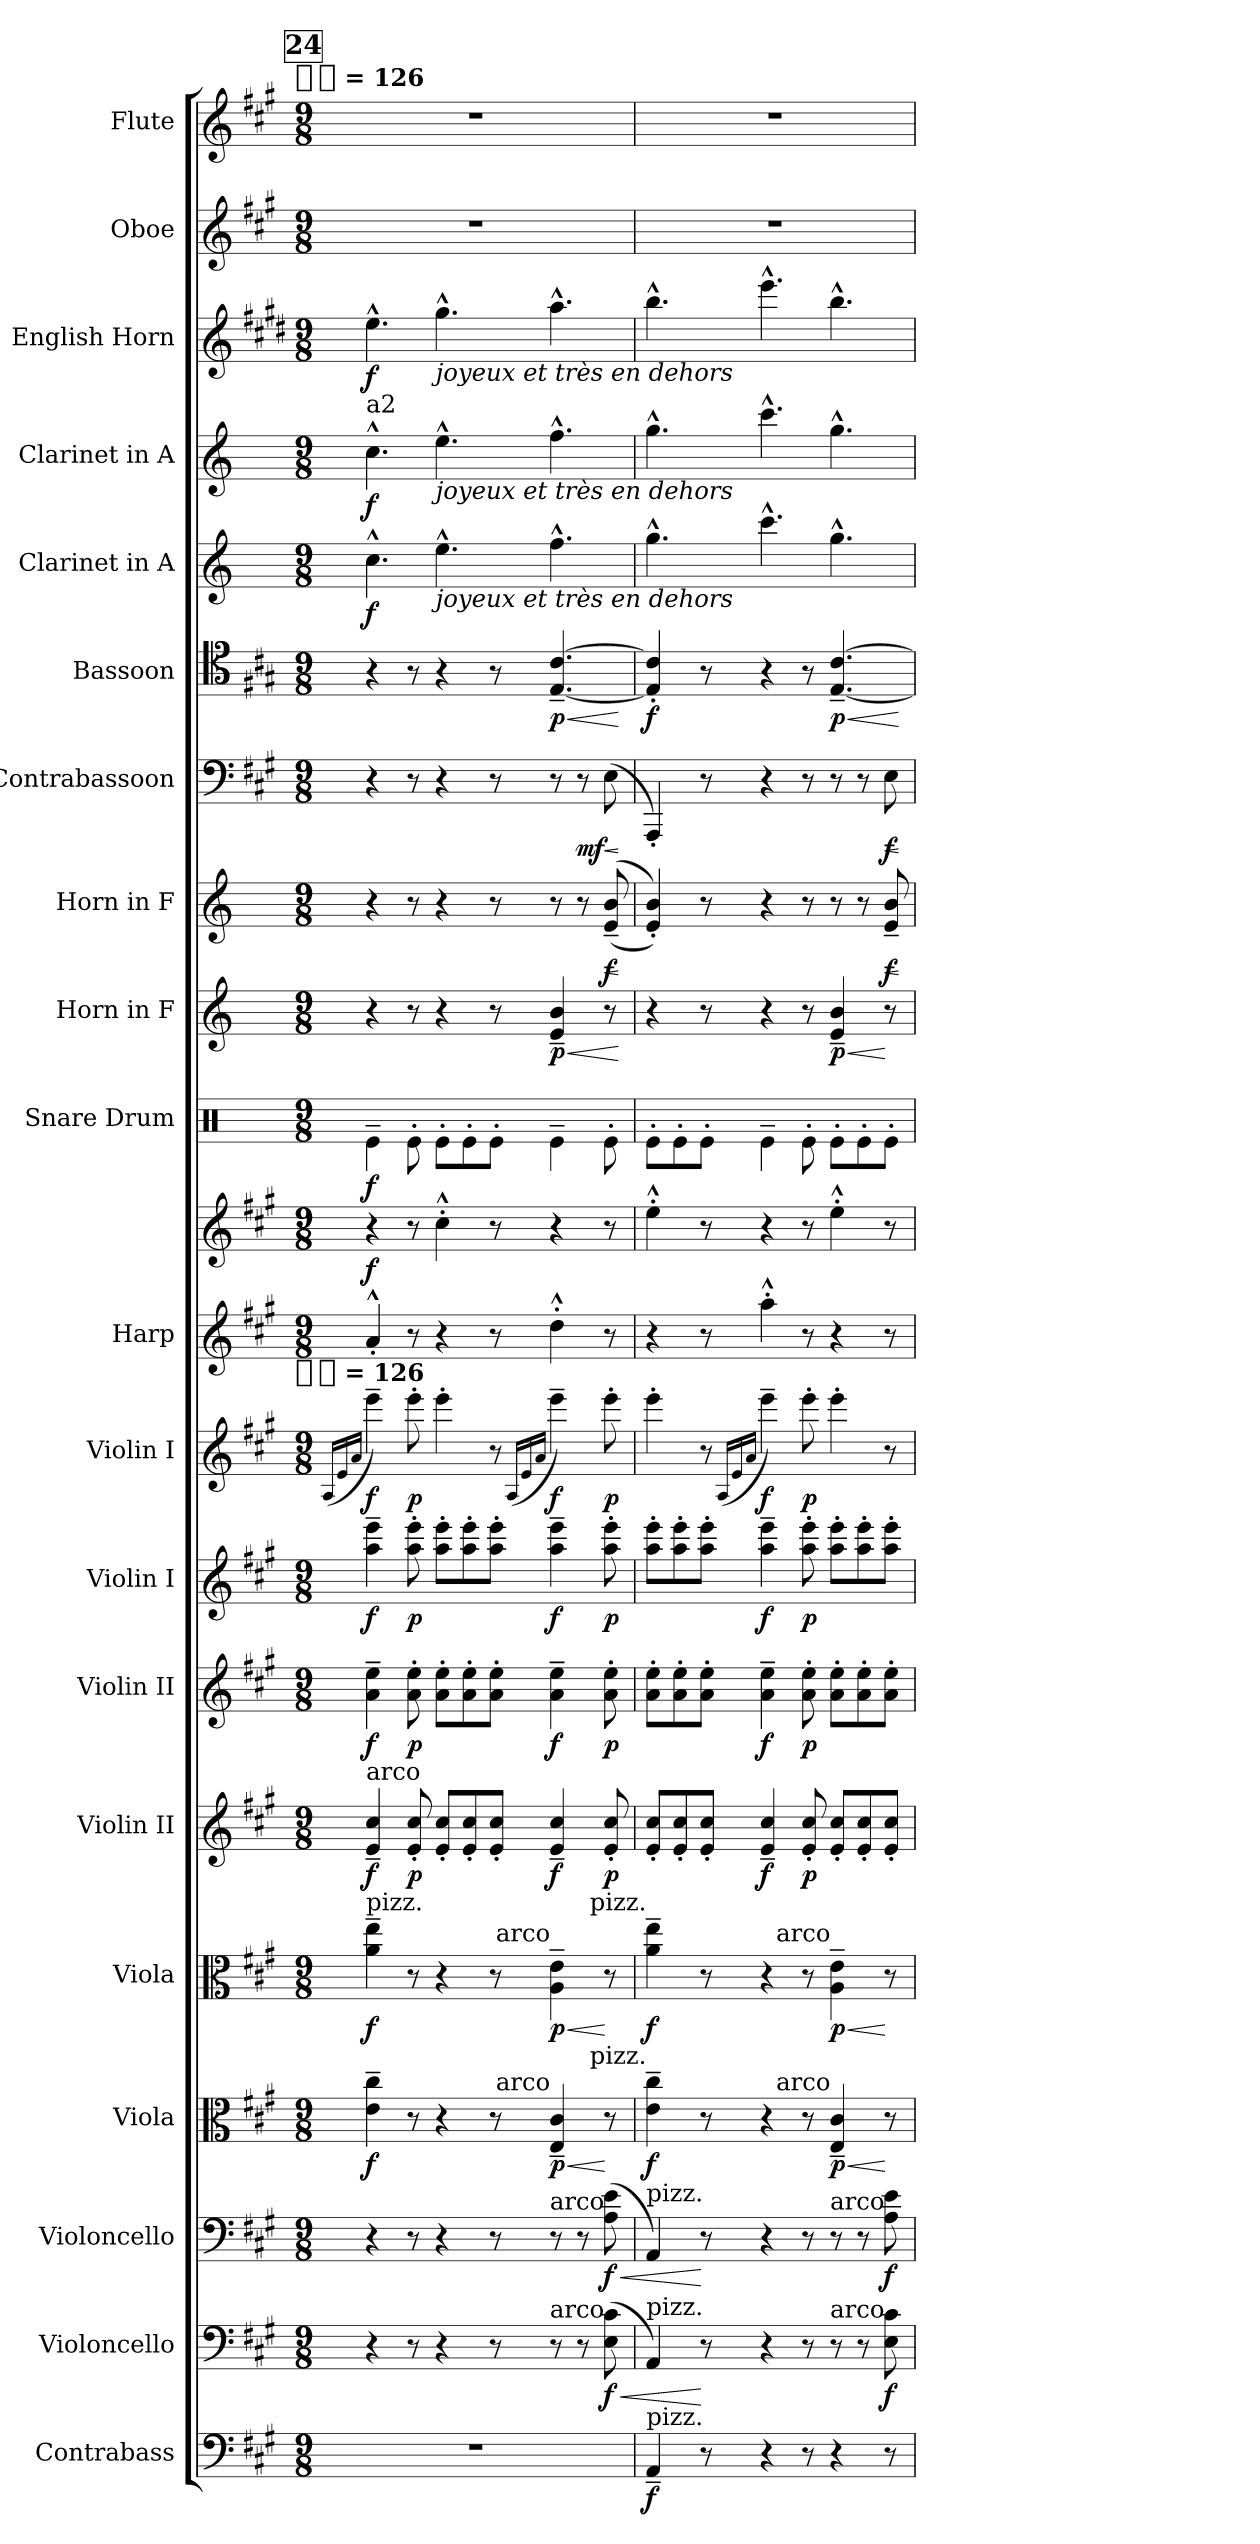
**kern	**dynam	**kern	**dynam	**kern	**dynam	**kern	**dynam	**kern	**dynam	**kern	**dynam	**kern	**dynam	**kern	**dynam	**kern	**dynam	**kern	**kern	**dynam	**kern	**dynam	**kern	**dynam	**kern	**dynam	**kern	**dynam	**kern	**dynam	**kern	**dynam	**kern	**dynam	**kern	**dynam	**kern	**kern
*part20	*part20	*part19	*part19	*part18	*part18	*part17	*part17	*part16	*part16	*part15	*part15	*part14	*part14	*part13	*part13	*part12	*part12	*part11	*part11	*part11	*part10	*part10	*part9	*part9	*part8	*part8	*part7	*part7	*part6	*part6	*part5	*part5	*part4	*part4	*part3	*part3	*part2	*part1
*staff21	*staff21	*staff20	*staff20	*staff19	*staff19	*staff18	*staff18	*staff17	*staff17	*staff16	*staff16	*staff15	*staff15	*staff14	*staff14	*staff13	*staff13	*staff12	*staff11	*staff11/12	*staff10	*staff10	*staff9	*staff9	*staff8	*staff8	*staff7	*staff7	*staff6	*staff6	*staff5	*staff5	*staff4	*staff4	*staff3	*staff3	*staff2	*staff1
*I"Contrabass	*	*I"Violoncello	*	*I"Violoncello	*	*I"Viola	*	*I"Viola	*	*I"Violin II	*	*I"Violin II	*	*I"Violin I	*	*I"Violin I	*	*I"Harp	*	*	*I"Snare Drum	*	*I"Horn in F	*	*I"Horn in F	*	*I"Contrabassoon	*	*I"Bassoon	*	*I"Clarinet in A	*	*I"Clarinet in A	*	*I"English Horn	*	*I"Oboe	*I"Flute
*I'Cb.	*	*I'Vc.	*	*I'Vc.	*	*I'Vla.	*	*I'Vla.	*	*I'Vln. II	*	*I'Vln. II	*	*I'Vln. I	*	*I'Vln. I	*	*I'Hp	*	*	*I'S. D.	*	*I'Hn.	*	*I'Hn.	*	*I'Cbsn.	*	*I'Bsn.	*	*I'Cl.	*	*I'Cl.	*	*	*	*I'Ob.	*I'Fl.
*clefF4	*	*clefF4	*	*clefF4	*	*clefC3	*	*clefC3	*	*clefG2	*	*clefG2	*	*clefG2	*	*clefG2	*	*clefG2	*clefG2	*	*clefX	*	*clefG2	*	*clefG2	*	*clefF4	*	*clefC4	*	*clefG2	*	*clefG2	*	*clefG2	*	*clefG2	*clefG2
*ITrd7c12	*	*	*	*	*	*	*	*	*	*	*	*	*	*	*	*	*	*	*	*	*	*	*ITrd4c7	*	*ITrd4c7	*	*ITrd7c12	*	*	*	*ITrd2c3	*	*ITrd2c3	*	*ITrd4c7	*	*	*
*k[f#c#g#]	*	*k[f#c#g#]	*	*k[f#c#g#]	*	*k[f#c#g#]	*	*k[f#c#g#]	*	*k[f#c#g#]	*	*k[f#c#g#]	*	*k[f#c#g#]	*	*k[f#c#g#]	*	*k[f#c#g#]	*k[f#c#g#]	*	*k[]	*	*k[b-]	*	*k[b-]	*	*k[f#c#g#]	*	*k[f#c#g#]	*	*k[f#c#g#]	*	*k[f#c#g#]	*	*k[f#c#g#]	*	*k[f#c#g#]	*k[f#c#g#]
*A:	*	*A:	*	*A:	*	*A:	*	*A:	*	*A:	*	*A:	*	*A:	*	*A:	*	*A:	*A:	*	*C:	*	*F:	*	*F:	*	*A:	*	*A:	*	*A:	*	*A:	*	*A:	*	*A:	*A:
!!LO:TX:omd:t=[quarter-dot] = 126
*M9/8	*	*M9/8	*	*M9/8	*	*M9/8	*	*M9/8	*	*M9/8	*	*M9/8	*	*M9/8	*	*M9/8	*	*M9/8	*M9/8	*	*M9/8	*	*M9/8	*	*M9/8	*	*M9/8	*	*M9/8	*	*M9/8	*	*M9/8	*	*M9/8	*	*M9/8	*M9/8
*MM189	*	*MM189	*	*MM189	*	*MM189	*	*MM189	*	*MM189	*	*MM189	*	*MM189	*	*MM189	*	*MM189	*MM189	*	*MM189	*	*MM189	*	*MM189	*	*MM189	*	*MM189	*	*MM189	*	*MM189	*	*MM189	*	*MM189	*MM189
!!LO:REH:place=s1:t=24
=1	=1	=1	=1	=1	=1	=1	=1	=1	=1	=1	=1	=1	=1	=1	=1	=1	=1	=1	=1	=1	=1	=1	=1	=1	=1	=1	=1	=1	=1	=1	=1	=1	=1	=1	=1	=1	=1	=1
!	!	!	!	!	!	!	!	!	!	!	!	!	!	!	!	!LO:TX:t=[quarter-dot] = 126	!	!	!	!	!	!	!	!	!	!	!	!	!	!	!	!	!	!	!	!	!	!
.	.	.	.	.	.	.	.	.	.	.	.	.	.	.	.	(16qqA/LL	.	.	.	.	.	.	.	.	.	.	.	.	.	.	.	.	.	.	.	.	.	.
.	.	.	.	.	.	.	.	.	.	.	.	.	.	.	.	16qqe/	.	.	.	.	.	.	.	.	.	.	.	.	.	.	.	.	.	.	.	.	.	.
.	.	.	.	.	.	.	.	.	.	.	.	.	.	.	.	16qqa/JJ	.	.	.	.	.	.	.	.	.	.	.	.	.	.	.	.	.	.	.	.	.	.
!	!	!	!	!	!	!	!	!	!	!	!	!	!	!	!	!	!	!	!	!	!	!	!	!	!	!	!	!	!	!	!	!	!LO:TX:a:t=a2	!	!	!	!	!
!	!	!	!	!	!	!	!	!	!	!LO:TX:a:t=arco	!	!	!	!	!	!	!	!	!	!	!	!	!	!	!	!	!	!	!	!	!	!	!	!	!	!	!	!
!	!	!	!	!	!	!	!	!LO:TX:a:t=pizz.	!	!	!	!	!	!	!	!	!	!	!	!	!	!	!	!	!	!	!	!	!	!	!	!	!	!	!	!	!	!
8%9r	.	4r	.	4r	.	4e~ 4cc#~	f	4a~ 4ee~	f	4e~ 4cc#~	f	4a~ 4ee~	f	4aa~ 4eee~	f	4eee~)	f	4a'^^	4r	f	4Re~\	f	4r	.	4r	.	4r	.	4r	.	4.a^^	f	4.a^^	f	4.a^^	f	8%9r	8%9r
.	.	8r	.	8r	.	8r	.	8r	.	8e' 8cc#'	p	8a' 8ee'	p	8aa' 8eee'	p	8eee'	p	8r	8r	.	8Re'\	.	8r	.	8r	.	8r	.	8r	.	.	.	.	.	.	.	.	.
!	!	!	!	!	!	!	!	!	!	!	!	!	!	!	!	!	!	!	!	!	!	!	!	!	!	!	!	!	!	!	!	!	!	!	!LO:TX:b:i:t=joyeux et très en dehors	!	!	!
!	!	!	!	!	!	!	!	!	!	!	!	!	!	!	!	!	!	!	!	!	!	!	!	!	!	!	!	!	!	!	!	!	!LO:TX:b:i:t=joyeux et très en dehors	!	!	!	!	!
!	!	!	!	!	!	!	!	!	!	!	!	!	!	!	!	!	!	!	!	!	!	!	!	!	!	!	!	!	!	!	!LO:TX:b:i:t=joyeux et très en dehors	!	!	!	!	!	!	!
.	.	4r	.	4r	.	4r	.	4r	.	8e' 8cc#'L	.	8a' 8ee'L	.	8aa' 8eee'L	.	4eee'	.	4r	4cc#'^^	.	8Re'\L	.	4r	.	4r	.	4r	.	4r	.	4.cc#^^	.	4.cc#^^	.	4.cc#^^	.	.	.
.	.	.	.	.	.	.	.	.	.	8e' 8cc#'	.	8a' 8ee'	.	8aa' 8eee'	.	.	.	.	.	.	8Re'\	.	.	.	.	.	.	.	.	.	.	.	.	.	.	.	.	.
.	.	8r	.	8r	.	8r	.	8r	.	8e' 8cc#'J	.	8a' 8ee'J	.	8aa' 8eee'J	.	8r	.	8r	8r	.	8Re'\J	.	8r	.	8r	.	8r	.	8r	.	.	.	.	.	.	.	.	.
.	.	.	.	.	.	.	.	.	.	.	.	.	.	.	.	(16qqA/LL	.	.	.	.	.	.	.	.	.	.	.	.	.	.	.	.	.	.	.	.	.	.
.	.	.	.	.	.	.	.	.	.	.	.	.	.	.	.	16qqe/	.	.	.	.	.	.	.	.	.	.	.	.	.	.	.	.	.	.	.	.	.	.
.	.	.	.	.	.	.	.	.	.	.	.	.	.	.	.	16qqa/JJ	.	.	.	.	.	.	.	.	.	.	.	.	.	.	.	.	.	.	.	.	.	.
!	!	!	!	!	!	!	!	!LO:TX:a:rj:t=arco	!	!	!	!	!	!	!	!	!	!	!	!	!	!	!	!	!	!	!	!	!	!	!	!	!	!	!	!	!	!
!	!	!	!	!	!	!LO:TX:a:rj:t=arco	!	!	!	!	!	!	!	!	!	!	!	!	!	!	!	!	!	!	!	!	!	!	!	!	!	!	!	!	!	!	!	!
!	!	!	!	!	!	!	!LO:HP:b	!	!LO:HP:b	!	!	!	!	!	!	!	!	!	!	!	!	!	!	!LO:HP:b	!	!	!	!	!	!LO:HP:b	!	!	!	!	!	!	!	!
.	.	8r	.	8r	.	4E~ 4c#~	< p	4A~ 4e~	< p	4e~ 4cc#~	f	4a~ 4ee~	f	4aa~ 4eee~	f	4eee~)	f	4dd'^^	4r	.	4Re~\	.	4A~ 4e~	< p	8r	.	8r	.	[4.E~ [4.c#~	< p	4.dd^^	.	4.dd^^	.	4.dd^^	.	.	.
.	.	8r	.	8r	.	.	.	.	.	.	.	.	.	.	.	.	.	.	.	.	.	.	.	.	8r	.	8r	mf	.	.	.	.	.	.	.	.	.	.
!	!	!	!	!LO:TX:a:rj:t=arco	!	!	!	!	!	!	!	!	!	!	!	!	!	!	!	!	!	!	!	!	!	!	!	!	!	!	!	!	!	!	!	!	!	!
!	!	!LO:TX:a:rj:t=arco	!	!	!	!	!	!	!	!	!	!	!	!	!	!	!	!	!	!	!	!	!	!	!	!	!	!	!	!	!	!	!	!	!	!	!	!
!	!	!	!LO:HP:b	!	!LO:HP:b	!	!	!	!	!	!	!	!	!	!	!	!	!	!	!	!	!	!	!	!	!LO:HP:b	!	!LO:HP:b	!	!	!	!	!	!	!	!	!	!
.	.	(8E 8c#	< f	(8A 8e	< f	8r	[	8r	[	8e' 8cc#'	p	8a' 8ee'	p	8aa' 8eee'	p	8eee'	p	8r	8r	.	8Re'\	.	8r	.	(<(>8A~ 8e~	< f	(8EE	<	.	.	.	.	.	.	.	.	.	.
.	.	.	.	.	.	.	.	.	.	.	.	.	.	.	.	.	.	.	.	.	.	.	.	[	.	[	.	[	.	[	.	.	.	.	.	.	.	.
=2	=2	=2	=2	=2	=2	=2	=2	=2	=2	=2	=2	=2	=2	=2	=2	=2	=2	=2	=2	=2	=2	=2	=2	=2	=2	=2	=2	=2	=2	=2	=2	=2	=2	=2	=2	=2	=2	=2
!	!	!	!	!	!	!	!	!LO:TX:a:rj:t=pizz.	!	!	!	!	!	!	!	!	!	!	!	!	!	!	!	!	!	!	!	!	!	!	!	!	!	!	!	!	!	!
!	!	!	!	!	!	!LO:TX:a:rj:t=pizz.	!	!	!	!	!	!	!	!	!	!	!	!	!	!	!	!	!	!	!	!	!	!	!	!	!	!	!	!	!	!	!	!
!	!	!	!	!LO:TX:a:t=pizz.	!	!	!	!	!	!	!	!	!	!	!	!	!	!	!	!	!	!	!	!	!	!	!	!	!	!	!	!	!	!	!	!	!	!
!	!	!LO:TX:a:t=pizz.	!	!	!	!	!	!	!	!	!	!	!	!	!	!	!	!	!	!	!	!	!	!	!	!	!	!	!	!	!	!	!	!	!	!	!	!
!LO:TX:a:t=pizz.	!	!	!	!	!	!	!	!	!	!	!	!	!	!	!	!	!	!	!	!	!	!	!	!	!	!	!	!	!	!	!	!	!	!	!	!	!	!
4AAA~	f	4AA)	.	4AA)	.	4e~ 4cc#~	f	4a~ 4ee~	f	8e' 8cc#'L	.	8a' 8ee'L	.	8aa' 8eee'L	.	4eee'	.	4r	4ee'^^	.	8Re'\L	.	4r	.	4A' 4e'))	.	4AAAA')	.	4E]' 4c#]'	f	4.ee^^	.	4.ee^^	.	4.ee^^	.	8%9r	8%9r
.	.	.	.	.	.	.	.	.	.	8e' 8cc#'	.	8a' 8ee'	.	8aa' 8eee'	.	.	.	.	.	.	8Re'\	.	.	.	.	.	.	.	.	.	.	.	.	.	.	.	.	.
8r	.	8r	[	8r	[	8r	.	8r	.	8e' 8cc#'J	.	8a' 8ee'J	.	8aa' 8eee'J	.	8r	.	8r	8r	.	8Re'\J	.	8r	.	8r	.	8r	.	8r	.	.	.	.	.	.	.	.	.
.	.	.	.	.	.	.	.	.	.	.	.	.	.	.	.	(16qqA/LL	.	.	.	.	.	.	.	.	.	.	.	.	.	.	.	.	.	.	.	.	.	.
.	.	.	.	.	.	.	.	.	.	.	.	.	.	.	.	16qqe/	.	.	.	.	.	.	.	.	.	.	.	.	.	.	.	.	.	.	.	.	.	.
.	.	.	.	.	.	.	.	.	.	.	.	.	.	.	.	16qqa/JJ	.	.	.	.	.	.	.	.	.	.	.	.	.	.	.	.	.	.	.	.	.	.
4r	.	4r	.	4r	.	4r	.	4r	.	4e~ 4cc#~	f	4a~ 4ee~	f	4aa~ 4eee~	f	4eee~)	f	4aa'^^	4r	.	4Re~\	.	4r	.	4r	.	4r	.	4r	.	4.aa^^	.	4.aa^^	.	4.aa^^	.	.	.
8r	.	8r	.	8r	.	8r	.	8r	.	8e' 8cc#'	p	8a' 8ee'	p	8aa' 8eee'	p	8eee'	p	8r	8r	.	8Re'\	.	8r	.	8r	.	8r	.	8r	.	.	.	.	.	.	.	.	.
!	!	!	!	!	!	!	!	!LO:TX:a:rj:t=arco	!	!	!	!	!	!	!	!	!	!	!	!	!	!	!	!	!	!	!	!	!	!	!	!	!	!	!	!	!	!
!	!	!	!	!	!	!LO:TX:a:rj:t=arco	!	!	!	!	!	!	!	!	!	!	!	!	!	!	!	!	!	!	!	!	!	!	!	!	!	!	!	!	!	!	!	!
!	!	!	!	!	!	!	!LO:HP:b	!	!LO:HP:b	!	!	!	!	!	!	!	!	!	!	!	!	!	!	!LO:HP:b	!	!	!	!	!	!LO:HP:b	!	!	!	!	!	!	!	!
4r	.	8r	.	8r	.	4E~ 4c#~	< p	4A~ 4e~	< p	8e' 8cc#'L	.	8a' 8ee'L	.	8aa' 8eee'L	.	4eee'	.	4r	4ee'^^	.	8Re'\L	.	4A~ 4e~	< p	8r	.	8r	.	[4.E~ [4.c#~	< p	4.ee^^	.	4.ee^^	.	4.ee^^	.	.	.
.	.	8r	.	8r	.	.	.	.	.	8e' 8cc#'	.	8a' 8ee'	.	8aa' 8eee'	.	.	.	.	.	.	8Re'\	.	.	.	8r	.	8r	.	.	.	.	.	.	.	.	.	.	.
!	!	!	!	!LO:TX:a:rj:t=arco	!	!	!	!	!	!	!	!	!	!	!	!	!	!	!	!	!	!	!	!	!	!	!	!	!	!	!	!	!	!	!	!	!	!
!	!	!LO:TX:a:rj:t=arco	!	!	!	!	!	!	!	!	!	!	!	!	!	!	!	!	!	!	!	!	!	!	!	!	!	!	!	!	!	!	!	!	!	!	!	!
!	!	!	!	!	!	!	!	!	!	!	!	!	!	!	!	!	!	!	!	!	!	!	!	!	!	!LO:HP:b	!	!LO:HP:b	!	!	!	!	!	!	!	!	!	!
8r	.	8E 8c#	f	8A 8e	f	8r	[	8r	[	8e' 8cc#'J	.	8a' 8ee'J	.	8aa' 8eee'J	.	8r	.	8r	8r	.	8Re'\J	.	8r	[	8A~ 8e~	< f	8EE	< f	.	.	.	.	.	.	.	.	.	.
.	.	.	.	.	.	.	.	.	.	.	.	.	.	.	.	.	.	.	.	.	.	.	.	.	.	[	.	[	.	[	.	.	.	.	.	.	.	.
=	=	=	=	=	=	=	=	=	=	=	=	=	=	=	=	=	=	=	=	=	=	=	=	=	=	=	=	=	=	=	=	=	=	=	=	=	=	=
*-	*-	*-	*-	*-	*-	*-	*-	*-	*-	*-	*-	*-	*-	*-	*-	*-	*-	*-	*-	*-	*-	*-	*-	*-	*-	*-	*-	*-	*-	*-	*-	*-	*-	*-	*-	*-	*-	*-
